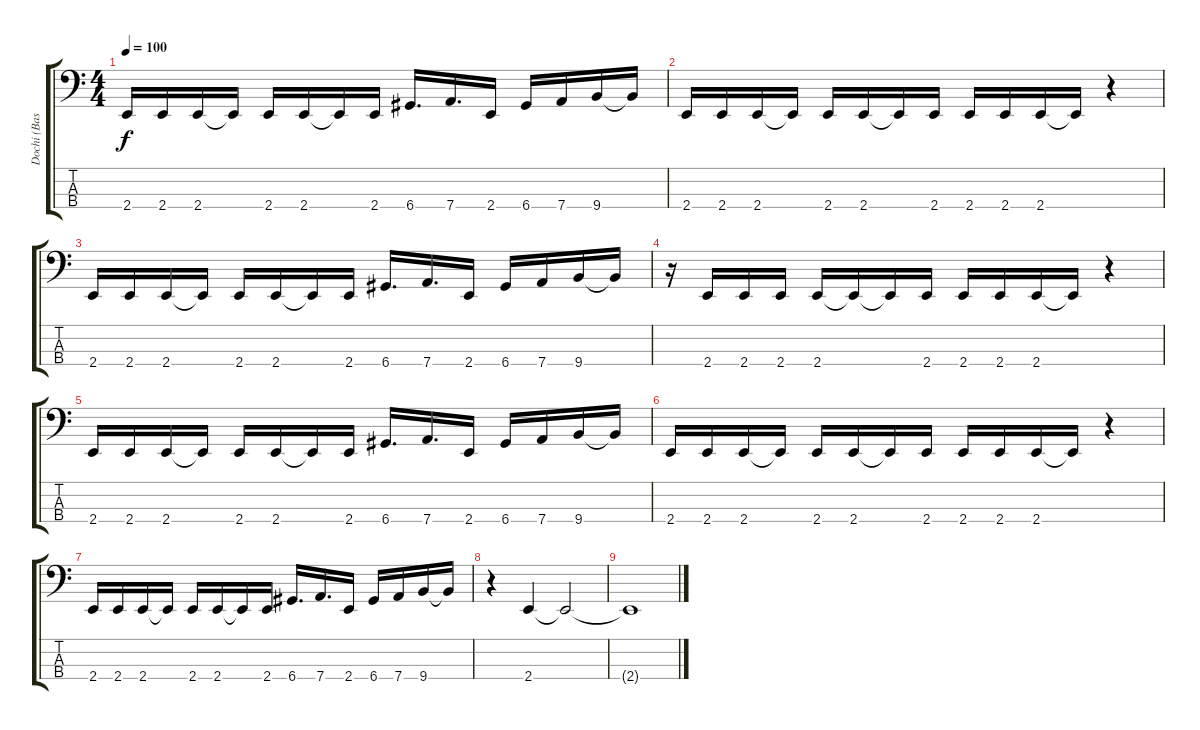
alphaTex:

\track ("Dochi (Bass)" "Dochi (Bas") {instrument electricbasspick}
\staff {score tabs}
\tuning (G2 D2 A1 D1) {hide}
\ts (4 4)
\tempo 100
\clef f4
\ks c
2.4.16{dy f} 2.4.16 2.4.16 2.4{t}.16 2.4.16 2.4.16 2.4{t}.16 2.4.16 6.4.16{d} 7.4.16{d} 2.4.16 6.4.16 7.4.16 9.4.16 9.4{t}.16 |
2.4.16 2.4.16 2.4.16 2.4{t}.16 2.4.16 2.4.16 2.4{t}.16 2.4.16 2.4.16 2.4.16 2.4.16 2.4{t}.16 r.4 |
2.4.16 2.4.16 2.4.16 2.4{t}.16 2.4.16 2.4.16 2.4{t}.16 2.4.16 6.4.16{d} 7.4.16{d} 2.4.16 6.4.16 7.4.16 9.4.16 9.4{t}.16 |
r.16 2.4.16 2.4.16 2.4.16 2.4.16 2.4{t}.16 2.4{t}.16 2.4.16 2.4.16 2.4.16 2.4.16 2.4{t}.16 r.4 |
2.4.16 2.4.16 2.4.16 2.4{t}.16 2.4.16 2.4.16 2.4{t}.16 2.4.16 6.4.16{d} 7.4.16{d} 2.4.16 6.4.16 7.4.16 9.4.16 9.4{t}.16 |
2.4.16 2.4.16 2.4.16 2.4{t}.16 2.4.16 2.4.16 2.4{t}.16 2.4.16 2.4.16 2.4.16 2.4.16 2.4{t}.16 r.4 |
2.4.16 2.4.16 2.4.16 2.4{t}.16 2.4.16 2.4.16 2.4{t}.16 2.4.16 6.4.16{d} 7.4.16{d} 2.4.16 6.4.16 7.4.16 9.4.16 9.4{t}.16 |
r.4 2.4.4 2.4{t}.2 |
2.4{t}.1
